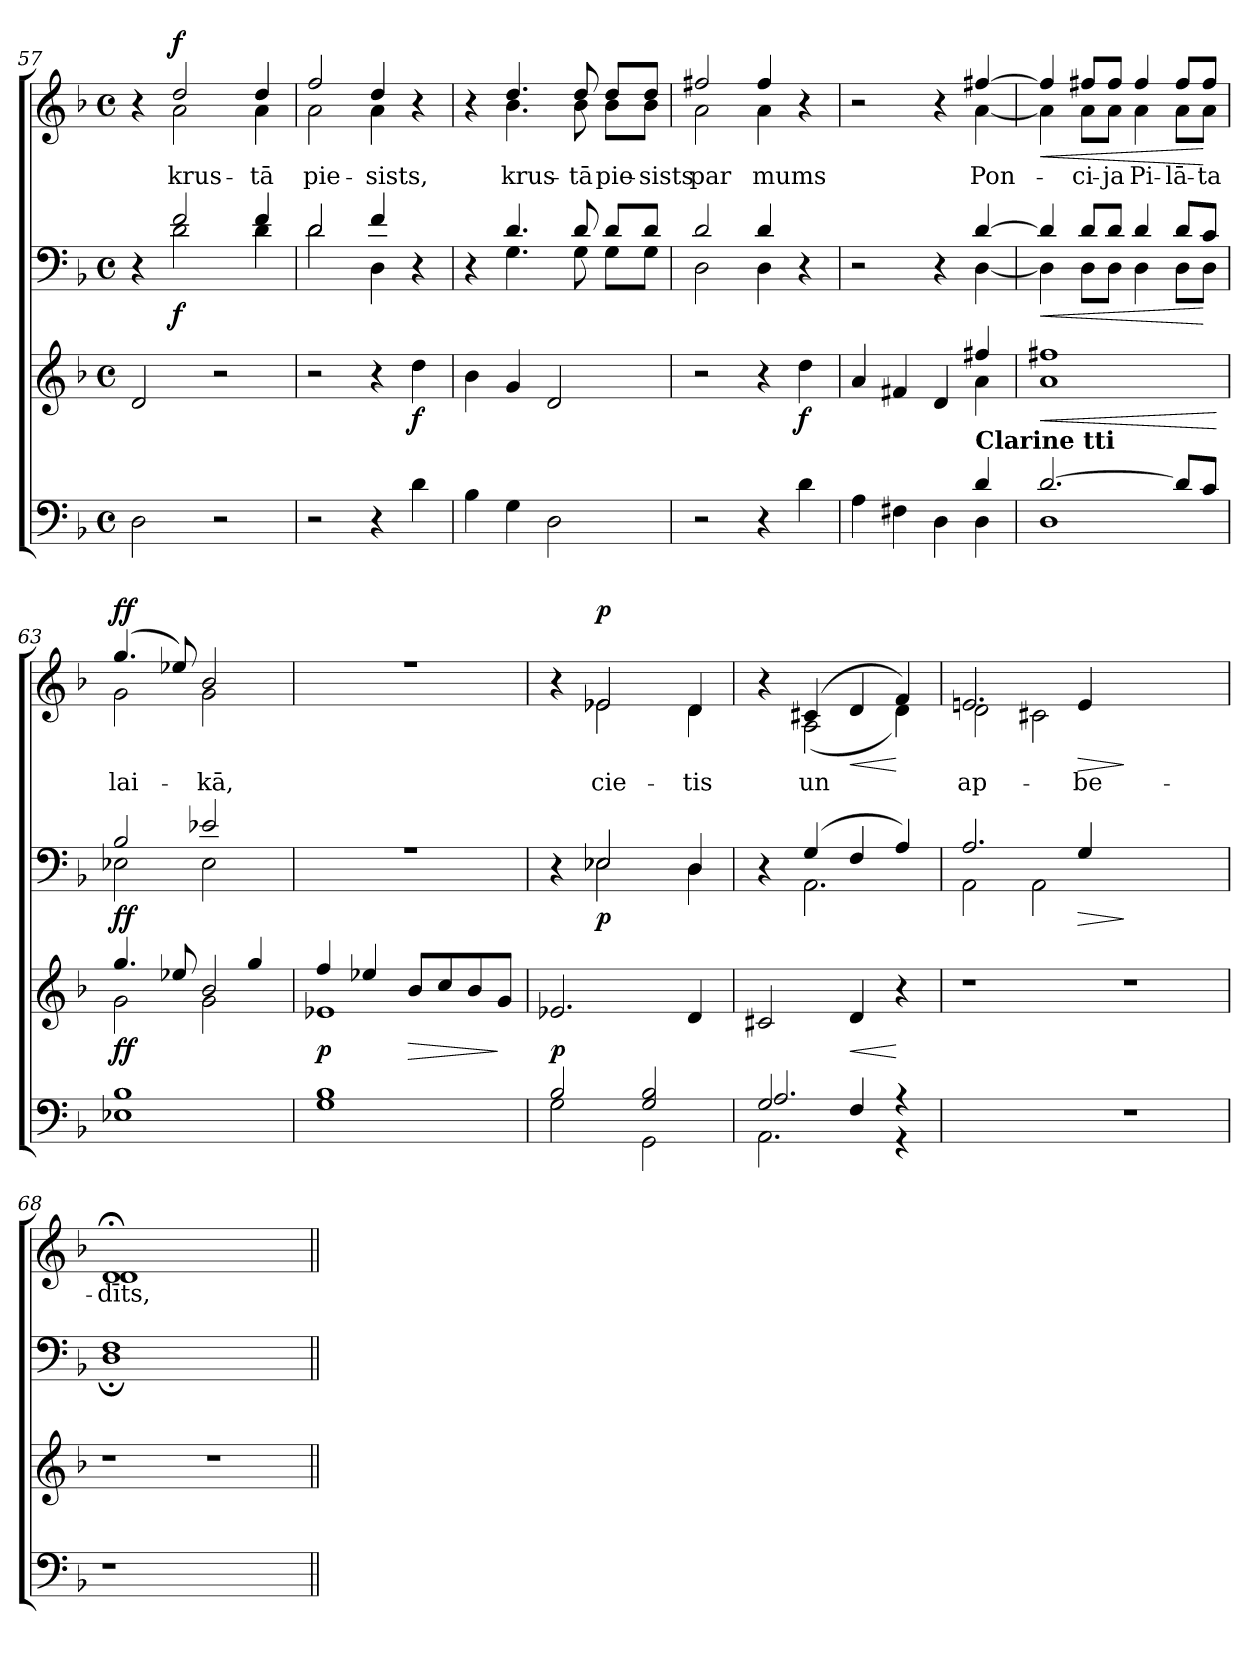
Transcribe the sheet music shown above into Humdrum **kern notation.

**kern	**kern	**dynam	**kern	**dynam	**kern	**text	**dynam
*part4	*part3	*part3	*part2	*part2	*part1	*part1	*part1
*staff4	*staff3	*staff3	*staff2	*staff2	*staff1	*staff1	*staff1
!!LO:PB:g=z
*clefF4	*clefG2	*	*clefF4	*	*clefG2	*	*
*k[b-]	*k[b-]	*	*k[b-]	*	*k[b-]	*	*
*F:	*F:	*	*F:	*	*F:	*	*
*M4/4	*M4/4	*	*M4/4	*	*M4/4	*	*
*met(c)	*met(c)	*	*met(c)	*	*met(c)	*	*
=57	=57	=57	=57	=57	=57	=57	=57
*	*	*	*^	*	*^	*	*
2Di\	2di/	.	4r	4ryy	.	4r	4ryy	.	.
!	!	!	!	!	!	!	!	!LO:LY:b:color=#000000	!
.	.	.	2fi/	2di\	f	2ddi/	2ai\	krus-	f
2r	2r	.	.	.	.	.	.	.	.
!	!	!	!	!	!	!	!	!LO:LY:b:color=#000000	!
.	.	.	4fi/	4di\	.	4ddi/	4ai\	-tā	.
=58	=58	=58	=58	=58	=58	=58	=58	=58	=58
!	!	!	!	!	!	!	!	!LO:LY:b:color=#000000	!
2r	2r	.	2di/	2di\	.	2ffi/	2ai\	pie-	.
!	!	!	!	!	!	!	!	!LO:LY:b:color=#000000	!
4r	4r	.	4fi/	4Di\	.	4ddi/	4ai\	-sists,	.
4di\	4ddi\	f	4r	4ryy	.	4r	4ryy	.	.
=59	=59	=59	=59	=59	=59	=59	=59	=59	=59
4B-i\	4b-i\	.	4r	4ryy	.	4r	4ryy	.	.
!	!	!	!	!	!	!	!	!LO:LY:b:color=#000000	!
4Gi\	4gi/	.	4.di/	4.Gi\	.	4.ddi/	4.b-i\	krus-	.
2Di\	2di/	.	.	.	.	.	.	.	.
!	!	!	!	!	!	!	!	!LO:LY:b:color=#000000	!
.	.	.	8di/	8Gi\	.	8ddi/	8b-i\	-tā	.
!	!	!	!	!	!	!	!	!LO:LY:b:color=#000000	!
.	.	.	8di/L	8Gi\L	.	8ddi/L	8b-i\L	pie-	.
!	!	!	!	!	!	!	!	!LO:LY:b:color=#000000	!
.	.	.	8di/J	8Gi\J	.	8ddi/J	8b-i\J	-sists	.
=60	=60	=60	=60	=60	=60	=60	=60	=60	=60
!	!	!	!	!	!	!	!	!LO:LY:b:color=#000000	!
2r	2r	.	2di/	2Di\	.	2ff#Xi/	2ai\	par	.
!	!	!	!	!	!	!	!	!LO:LY:b:color=#000000	!
4r	4r	.	4di/	4Di\	.	4ff#i/	4ai\	mums	.
4di\	4ddi\	f	4r	4ryy	.	4r	4ryy	.	.
=61	=61	=61	=61	=61	=61	=61	=61	=61	=61
*^	*^	*	*	*	*	*	*	*	*
4Ai\	2ryy	4ai/	2ryy	.	2r	2ryy	.	2r	2ryy	.	.
4F#Xi\	.	4f#Xi/	.	.	.	.	.	.	.	.	.
4Di\	4ryy	4di/	4ryy	.	4r	4ryy	.	4r	4ryy	.	.
!	!	!LO:TX:b:B:t=Clarine tti	!	!	!	!	!	!	!	!	!
!	!	!	!	!	!	!	!	!	!	!LO:LY:b:color=#000000	!
4di/	4Di\	4ff#Xi/	4ai\	.	[4di/	[4Di\	.	[4ff#Xi/	[4ai\	Pon-	.
=62	=62	=62	=62	=62	=62	=62	=62	=62	=62	=62	=62
!	!	!	!	!LO:HP:b	!	!	!LO:HP:b	!	!	!	!LO:HP:b
*	*	*v	*v	*	*	*	*	*	*	*	*
[2.di/	1Di	1ai 1ff#Xi	<	4di/]	4Di\]	<	4ff#i/]	4ai\]	.	<
!	!	!	!	!	!	!	!	!	!LO:LY:b:color=#000000	!
.	.	.	.	8di/L	8Di\L	.	8ff#i/L	8ai\L	-ci-	.
!	!	!	!	!	!	!	!	!	!LO:LY:b:color=#000000	!
.	.	.	.	8di/J	8Di\J	.	8ff#i/J	8ai\J	-ja	.
!	!	!	!	!	!	!	!	!	!LO:LY:b:color=#000000	!
.	.	.	.	4di/	4Di\	.	4ff#i/	4ai\	Pi-	.
!	!	!	!	!	!	!	!	!	!LO:LY:b:color=#000000	!
8di/L]	.	.	.	8di/L	8Di\L	.	8ff#i/L	8ai\L	-lā-	.
!	!	!	!	!	!	!	!	!	!LO:LY:b:color=#000000	!
8ci/J	.	.	.	8ci/J	8Di\J	[	8ff#i/J	8ai\J	-ta	[
*	*	*	*	*v	*v	*	*	*	*	*
*v	*v	*	*	*	*	*v	*v	*	*
.	.	[	.	.	.	.	.
!!LO:LB:g=z
=63	=63	=63	=63	=63	=63	=63	=63
*	*^	*	*^	*	*	*	*
*	*	*^	*	*	*	*	*	*	*
!	!	!	!	!	!	!	!	!	!LO:LY:b:color=#000000	!
*	*	*	*	*	*	*	*	*^	*	*
1E-Xi 1B-i	4.ggi/	2gi\	2ryy	ff	2B-i/	2E-Xi\	ff	(4.ggi/	2gi\	lai-	ff
.	8ee-Xi/	.	.	.	.	.	.	8ee-Xi/)	.	.	.
!	!	!	!	!	!	!	!	!	!	!LO:LY:b:color=#000000	!
.	2b-i/	2gi\	4ryy	.	2e-Xi/	2E-i\	.	2b-i/	2gi\	-kā,	.
.	.	.	4ggi/	.	.	.	.	.	.	.	.
*	*	*v	*v	*	*	*	*	*	*	*	*
=64	=64	=64	=64	=64	=64	=64	=64	=64	=64	=64
*^	*	*	*	*	*	*	*	*	*	*
1B-i	1Gi	4ffi/	1e-Xi	p	1r	1ryy	.	1r	1ryy	.	.
.	.	4ee-Xi/	.	.	.	.	.	.	.	.	.
!	!	!	!	!LO:HP:b	!	!	!	!	!	!	!
.	.	8b-i/L	.	>	.	.	.	.	.	.	.
.	.	8cci/	.	.	.	.	.	.	.	.	.
.	.	8b-i/	.	.	.	.	.	.	.	.	.
.	.	8gi/J	.	]	.	.	.	.	.	.	.
*	*	*v	*v	*	*	*	*	*	*	*	*
=65	=65	=65	=65	=65	=65	=65	=65	=65	=65	=65
2B-i/	2Gi\	2.e-Xi/	p	4r	4ryy	.	4r	4ryy	.	.
!	!	!	!	!	!	!	!	!	!LO:LY:b:color=#000000	!
.	.	.	.	2E-Xi/	2E-i\	p	2e-Xi/	2e-i\	cie-	p
2Gi/ 2B-i	2GGi\	.	.	.	.	.	.	.	.	.
!	!	!	!	!	!	!	!	!	!LO:LY:b:color=#000000	!
.	.	4di/	.	4Di/	4Di\	.	4di/	4di\	-tis	.
=66	=66	=66	=66	=66	=66	=66	=66	=66	=66	=66
*	*^	*	*	*	*	*	*	*	*	*
2Gi/	2.AAi\	2.Ai/	2c#Xi/	.	4r	4ryy	.	4r	4ryy	.	.
!	!	!	!	!	!	!	!	!	!	!LO:LY:b:color=#000000	!
.	.	.	.	.	(4Gi/	2.AAi\	.	(4c#Xi/	(2Ai\	un	.
!	!	!	!	!LO:HP:b	!	!	!	!	!	!	!LO:HP:b
4Fi/	.	.	4di/	<	4Fi/	.	.	4di/	.	.	<
4r	4r	4ryy	4r	[	4Ai/)	.	.	4fi/)	4di\)	.	[
*v	*v	*v	*	*	*	*	*	*	*	*	*
=67	=67	=67	=67	=67	=67	=67	=67	=67	=67
*^	*	*	*	*	*	*	*	*	*
*	*^	*	*	*	*	*	*	*	*	*
!	!	!	!	!	!	!	!	!	!	!LO:LY:b:color=#000000	!
*v	*v	*v	*	*	*	*	*	*	*	*	*
1ryy	1r	.	2.Ai/	2AAi\	.	2.eni/	2di\	ap-	.
.	.	.	.	2AAi\	.	.	2c#Xi\	.	.
!	!	!	!	!	!LO:HP:b	!	!	!	!
!	!	!	!	!	!	!	!	!LO:LY:b:color=#000000	!LO:HP:b
.	.	.	4Gi/	.	>	4ei/	.	-be-	>
1r	1r	.	1ryy	1ryy	]	1ryy	1ryy	.	]
=68	=68	=68	=68	=68	=68	=68	=68	=68	=68
!	!	!	!	!	!	!	!	!LO:LY:b:color=#000000	!
1r	1r	.	1Fi	1D;i	.	1d;i	1di	-dīts,	.
1ryy	1r	.	1ryy	1ryy	.	1ryy	1ryy	.	.
*	*	*	*v	*v	*	*	*	*	*
*	*	*	*	*	*v	*v	*	*
=||	=||	=||	=||	=||	=||	=||	=||
*-	*-	*-	*-	*-	*-	*-	*-
